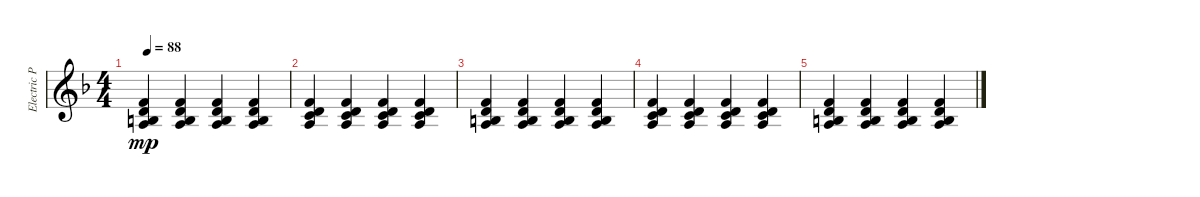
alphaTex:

\track ("Electric Piano (Staff 1)" "Electric P") {instrument electricgrandpiano}
\staff {score}
\tuning (E4 B3 G3 D3 A2 E2 B1) {hide}
\ts (4 4)
\tempo 88
\clef g2
\ks dminor
(1.1 0.2 2.3 12.4).4{dy mp} (1.1 0.2 2.3 12.4).4 (1.1 0.2 2.3 12.4).4 (1.1 0.2 2.3 12.4).4 |
(1.1 3.2 5.3 7.4).4 (1.1 3.2 5.3 7.4).4 (1.1 3.2 5.3 7.4).4 (1.1 3.2 5.3 7.4).4 |
(1.1 0.2 2.3 12.4).4 (1.1 0.2 2.3 12.4).4 (1.1 0.2 2.3 12.4).4 (1.1 0.2 2.3 12.4).4 |
(1.1 3.2 5.3 7.4).4 (1.1 3.2 5.3 7.4).4 (1.1 3.2 5.3 7.4).4 (1.1 3.2 5.3 7.4).4 |
(1.1 0.2 2.3 12.4).4 (1.1 0.2 2.3 12.4).4 (1.1 0.2 2.3 12.4).4 (1.1 0.2 2.3 12.4).4
